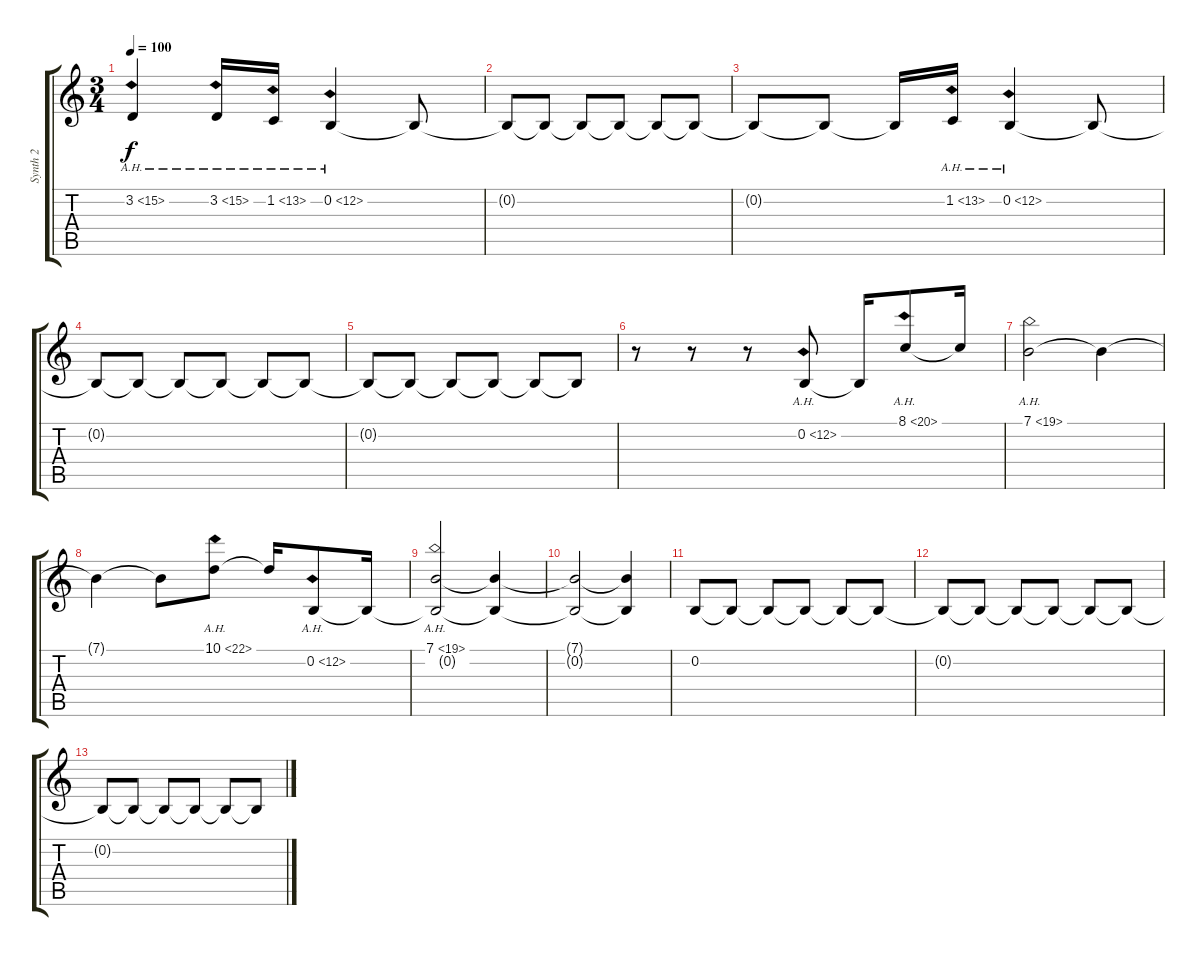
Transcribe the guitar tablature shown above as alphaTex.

\track ("Synth 2" "Synth 2") {instrument fx1rain}
\staff {score tabs}
\tuning (E4 B3 G3 D3 A2 E2) {hide}
\ts (3 4)
\tempo 100
\clef g2
\ks c
3.2{ah 12}.4{dy f} 3.2{ah 12}.16 1.2{ah 12}.16 0.2{ah 12}.4 0.2{t}.8 |
0.2{t}.8{volume 12} 0.2{t}.8{volume 11} 0.2{t}.8{volume 10} 0.2{t}.8{volume 9} 0.2{t}.8{volume 8} 0.2{t}.8{volume 7} |
0.2{t}.8{volume 6} 0.2{t}.8{volume 5} 0.2{t}.16 1.2{ah 12}.16{volume 13} 0.2{ah 12}.4 0.2{t}.8 |
0.2{t}.8 0.2{t}.8 0.2{t}.8 0.2{t}.8 0.2{t}.8 0.2{t}.8 |
0.2{t}.8{volume 12} 0.2{t}.8{volume 11} 0.2{t}.8{volume 10} 0.2{t}.8{volume 9} 0.2{t}.8{volume 8} 0.2{t}.8{volume 7} |
r.8 r.8 r.8 0.2{ah 12}.8{volume 13} 0.2{t}.16 8.1{ah 12}.8 8.1{t}.16 |
7.1{ah 12}.2 7.1{t}.4 |
7.1{t}.4 7.1{t}.8 10.1{ah 12}.8 10.1{t}.16 0.2{ah 12}.8 0.2{t}.16 |
(7.1{ah 12} 0.2{t}).2 (7.1{t} 0.2{t}).4 |
(7.1{t} 0.2{t}).2 (7.1{t} 0.2{t}).4 |
0.2.8 0.2{t}.8{volume 12} 0.2{t}.8{volume 11} 0.2{t}.8{volume 10} 0.2{t}.8{volume 9} 0.2{t}.8{volume 9} |
0.2{t}.8{volume 8} 0.2{t}.8{volume 8} 0.2{t}.8{volume 7} 0.2{t}.8{volume 7} 0.2{t}.8{volume 6} 0.2{t}.8{volume 5} |
0.2{t}.8{volume 4} 0.2{t}.8{volume 3} 0.2{t}.8{volume 2} 0.2{t}.8{volume 1} 0.2{t}.8{volume 0} 0.2{t}.8
